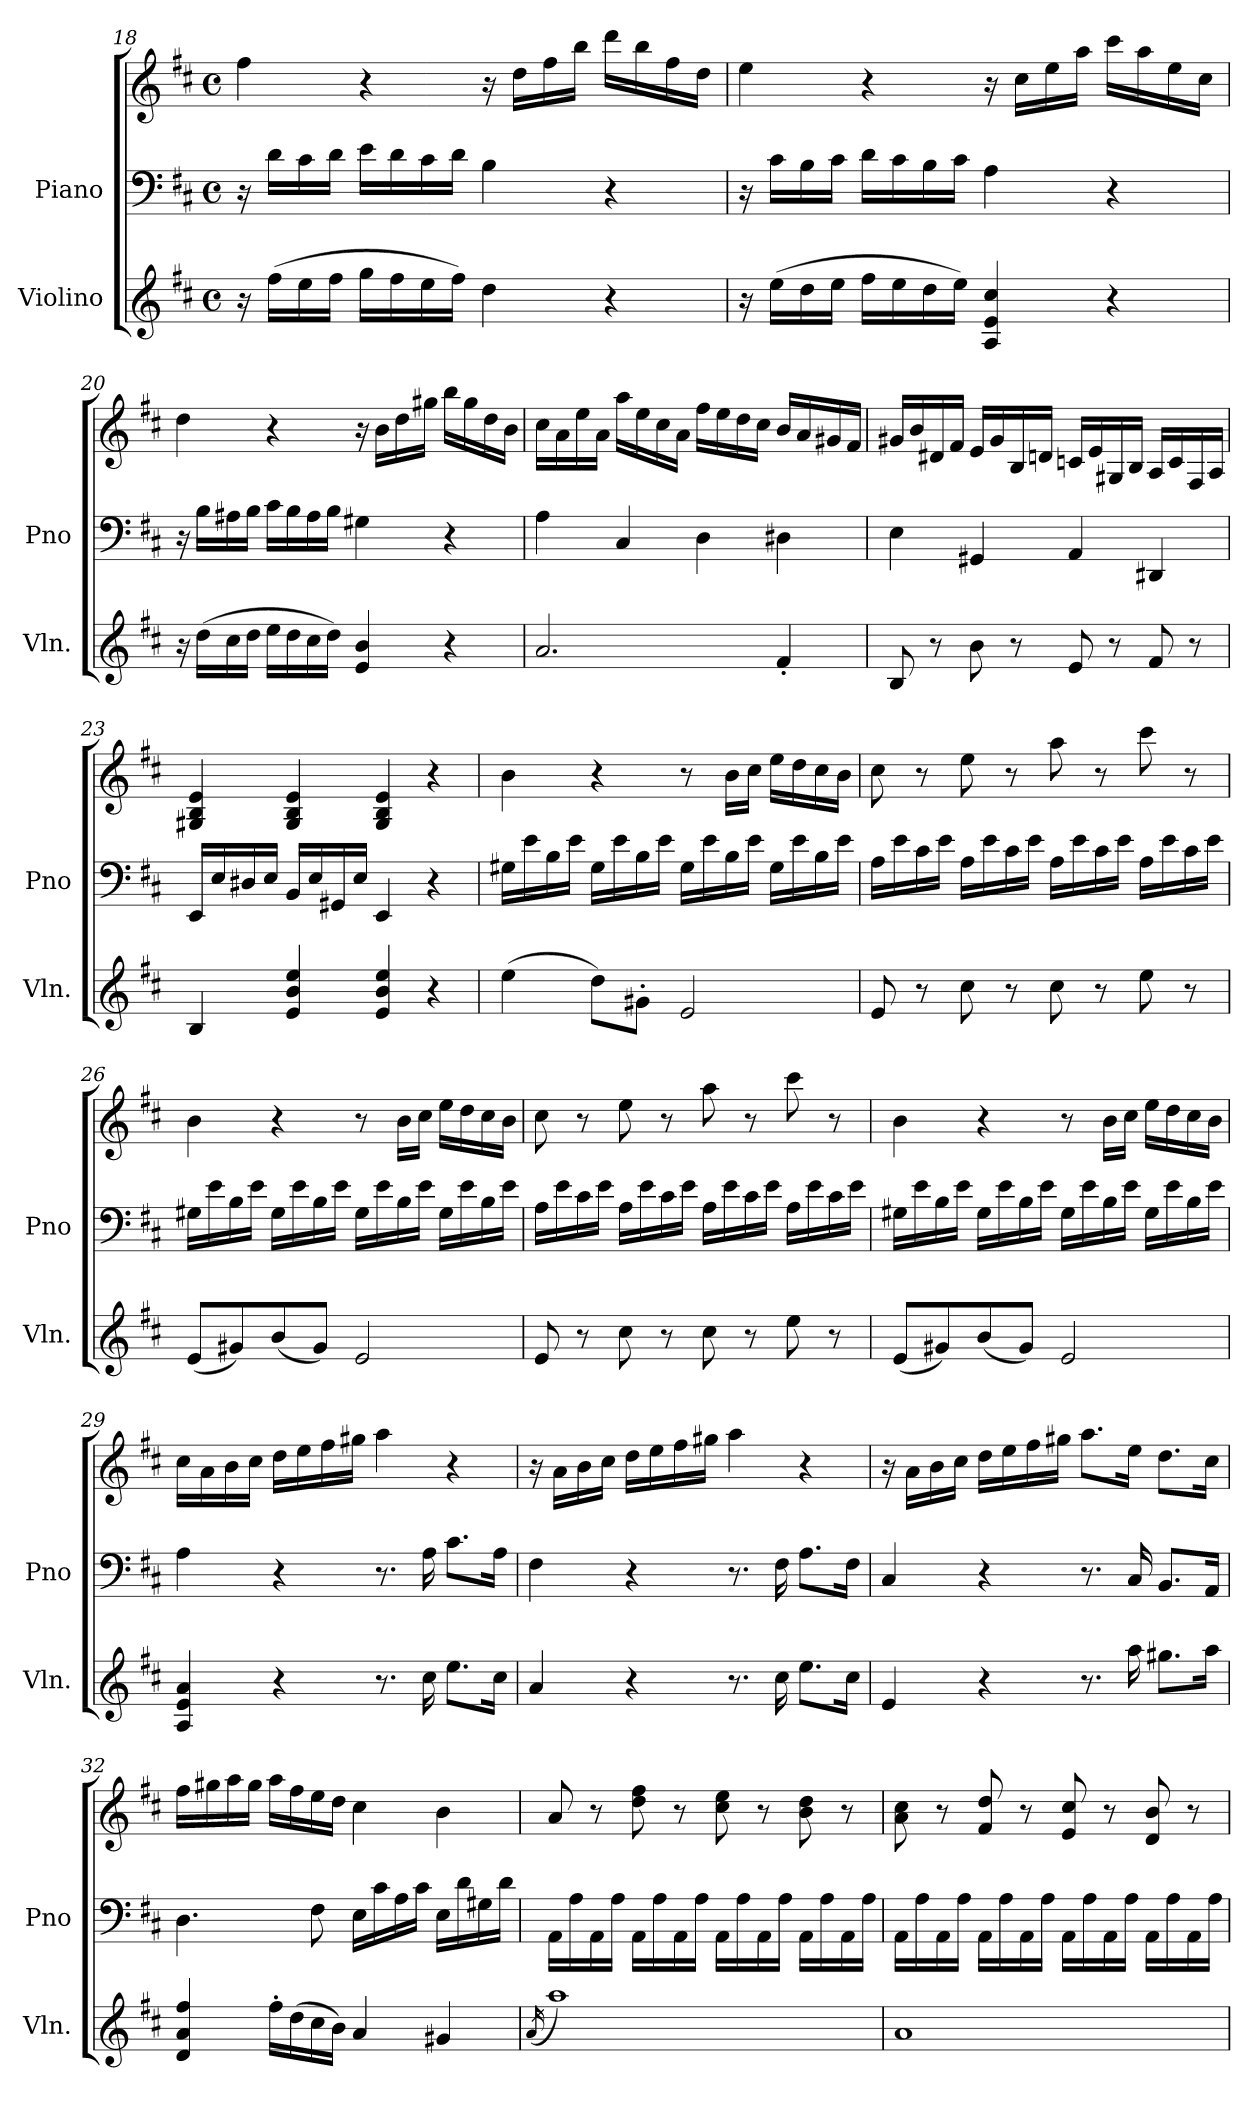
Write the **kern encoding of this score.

**kern	**kern	**kern
*part2	*part1	*part1
*staff3	*staff2	*staff1
*I"Violino	*I"Piano	*
*I'Vln.	*I'Pno	*
!!LO:LB:g=z
*clefG2	*clefF4	*clefG2
*k[f#c#]	*k[f#c#]	*k[f#c#]
*M4/4	*M4/4	*M4/4
*met(c)	*met(c)	*met(c)
=18	=18	=18
16r	16r	4ff#\
(>16ff#\LL	16d\LL	.
16ee\	16c#\	.
16ff#\JJ	16d\JJ	.
16gg\LL	16e\LL	4r
16ff#\	16d\	.
16ee\	16c#\	.
16ff#\JJ)	16d\JJ	.
4dd\	4B\	16r
.	.	16dd\LL
.	.	16ff#\
.	.	16bb\JJ
4r	4r	16ddd\LL
.	.	16bb\
.	.	16ff#\
.	.	16dd\JJ
=19	=19	=19
16r	16r	4ee\
(>16ee\LL	16c#\LL	.
16dd\	16B\	.
16ee\JJ	16c#\JJ	.
16ff#\LL	16d\LL	4r
16ee\	16c#\	.
16dd\	16B\	.
16ee\JJ)	16c#\JJ	.
4A/ 4e/ 4cc#/	4A\	16r
.	.	16cc#\LL
.	.	16ee\
.	.	16aa\JJ
4r	4r	16ccc#\LL
.	.	16aa\
.	.	16ee\
.	.	16cc#\JJ
!!LO:PB:g=z
=20	=20	=20
16r	16r	4dd\
(>16dd\LL	16B\LL	.
16cc#\	16A#X\	.
16dd\JJ	16B\JJ	.
16ee\LL	16c#\LL	4r
16dd\	16B\	.
16cc#\	16A#\	.
16dd\JJ)	16B\JJ	.
4e/ 4b/	4G#X\	16r
.	.	16b\LL
.	.	16dd\
.	.	16gg#X\JJ
4r	4r	16bb\LL
.	.	16gg#\
.	.	16dd\
.	.	16b\JJ
=21	=21	=21
2.a/	4A\	16cc#\LL
.	.	16a\
.	.	16ee\
.	.	16a\JJ
.	4C#/	16aa\LL
.	.	16ee\
.	.	16cc#\
.	.	16a\JJ
.	4D\	16ff#\LL
.	.	16ee\
.	.	16dd\
.	.	16cc#\JJ
4f#'/	4D#X\	16b/LL
.	.	16a/
.	.	16g#X/
.	.	16f#/JJ
!!LO:PB:g=z
=22	=22	=22
8B/	4E\	16g#X/LL
.	.	16b/
8r	.	16d#X/
.	.	16f#/JJ
8b\	4GG#X/	16e/LL
.	.	16g#/
8r	.	16B/
.	.	16dn/JJ
8e/	4AA/	16cn/LL
.	.	16e/
8r	.	16G#X/
.	.	16B/JJ
8f#/	4DD#X/	16A/LL
.	.	16c/
8r	.	16F#/
.	.	16A/JJ
=23	=23	=23
4B/	16EE/LL	4G#X/ 4B/ 4e/
.	16E/	.
.	16D#X/	.
.	16E/JJ	.
4e/ 4b/ 4ee/	16BB/LL	4G#/ 4B/ 4e/
.	16E/	.
.	16GG#X/	.
.	16E/JJ	.
4e/ 4b/ 4ee/	4EE/	4G#/ 4B/ 4e/
4r	4r	4r
!!LO:LB:g=z
=24	=24	=24
(>4ee\	16G#X\LL	4b\
.	16e\	.
.	16B\	.
.	16e\JJ	.
8dd\L)	16G#\LL	4r
.	16e\	.
8g#X'\J	16B\	.
.	16e\JJ	.
2e/	16G#\LL	8r
.	16e\	.
.	16B\	16b\LL
.	16e\JJ	16cc#\JJ
.	16G#\LL	16ee\LL
.	16e\	16dd\
.	16B\	16cc#\
.	16e\JJ	16b\JJ
=25	=25	=25
8e/	16A\LL	8cc#\
.	16e\	.
8r	16c#\	8r
.	16e\JJ	.
8cc#\	16A\LL	8ee\
.	16e\	.
8r	16c#\	8r
.	16e\JJ	.
8cc#\	16A\LL	8aa\
.	16e\	.
8r	16c#\	8r
.	16e\JJ	.
8ee\	16A\LL	8ccc#\
.	16e\	.
8r	16c#\	8r
.	16e\JJ	.
!!LO:LB:g=z
=26	=26	=26
(<8e/L	16G#X\LL	4b\
.	16e\	.
8g#X/)	16B\	.
.	16e\JJ	.
(<8b/	16G#\LL	4r
.	16e\	.
8g#/J)	16B\	.
.	16e\JJ	.
2e/	16G#\LL	8r
.	16e\	.
.	16B\	16b\LL
.	16e\JJ	16cc#\JJ
.	16G#\LL	16ee\LL
.	16e\	16dd\
.	16B\	16cc#\
.	16e\JJ	16b\JJ
=27	=27	=27
8e/	16A\LL	8cc#\
.	16e\	.
8r	16c#\	8r
.	16e\JJ	.
8cc#\	16A\LL	8ee\
.	16e\	.
8r	16c#\	8r
.	16e\JJ	.
8cc#\	16A\LL	8aa\
.	16e\	.
8r	16c#\	8r
.	16e\JJ	.
8ee\	16A\LL	8ccc#\
.	16e\	.
8r	16c#\	8r
.	16e\JJ	.
!!LO:LB:g=z
=28	=28	=28
(<8e/L	16G#X\LL	4b\
.	16e\	.
8g#X/)	16B\	.
.	16e\JJ	.
(<8b/	16G#\LL	4r
.	16e\	.
8g#/J)	16B\	.
.	16e\JJ	.
2e/	16G#\LL	8r
.	16e\	.
.	16B\	16b\LL
.	16e\JJ	16cc#\JJ
.	16G#\LL	16ee\LL
.	16e\	16dd\
.	16B\	16cc#\
.	16e\JJ	16b\JJ
=29	=29	=29
4A/ 4e/ 4a/	4A\	16cc#\LL
.	.	16a\
.	.	16b\
.	.	16cc#\JJ
4r	4r	16dd\LL
.	.	16ee\
.	.	16ff#\
.	.	16gg#X\JJ
8.r	8.r	4aa\
16cc#\	16A\	.
8.ee\L	8.c#\L	4r
16cc#\Jk	16A\Jk	.
!!LO:PB:g=z
=30	=30	=30
4a/	4F#\	16r
.	.	16a\LL
.	.	16b\
.	.	16cc#\JJ
4r	4r	16dd\LL
.	.	16ee\
.	.	16ff#\
.	.	16gg#X\JJ
8.r	8.r	4aa\
16cc#\	16F#\	.
8.ee\L	8.A\L	4r
16cc#\Jk	16F#\Jk	.
=31	=31	=31
4e/	4C#/	16r
.	.	16a\LL
.	.	16b\
.	.	16cc#\JJ
4r	4r	16dd\LL
.	.	16ee\
.	.	16ff#\
.	.	16gg#X\JJ
8.r	8.r	8.aa\L
16aa\	16C#/	16ee\Jk
8.gg#X\L	8.BB/L	8.dd\L
16aa\Jk	16AA/Jk	16cc#\Jk
!!LO:PB:g=z
=32	=32	=32
4d/ 4a/ 4ff#/	4.D\	16ff#\LL
.	.	16gg#X\
.	.	16aa\
.	.	16gg#\JJ
16ff#'\LL	.	16aa\LL
(>16dd\	.	16ff#\
16cc#\	8F#\	16ee\
16b\JJ)	.	16dd\JJ
4a/	16E\LL	4cc#\
.	16c#\	.
.	16A\	.
.	16c#\JJ	.
4g#X/	16E\LL	4b\
.	16d\	.
.	16G#X\	.
.	16d\JJ	.
=33	=33	=33
(<16qa/	.	.
1aa)	16AA\LL	8a/
.	16A\	.
.	16AA\	8r
.	16A\JJ	.
.	16AA\LL	8dd\ 8ff#\
.	16A\	.
.	16AA\	8r
.	16A\JJ	.
.	16AA\LL	8cc#\ 8ee\
.	16A\	.
.	16AA\	8r
.	16A\JJ	.
.	16AA\LL	8b\ 8dd\
.	16A\	.
.	16AA\	8r
.	16A\JJ	.
!!LO:LB:g=z
=34	=34	=34
1a	16AA\LL	8a\ 8cc#\
.	16A\	.
.	16AA\	8r
.	16A\JJ	.
.	16AA\LL	8f#/ 8dd/
.	16A\	.
.	16AA\	8r
.	16A\JJ	.
.	16AA\LL	8e/ 8cc#/
.	16A\	.
.	16AA\	8r
.	16A\JJ	.
.	16AA\LL	8d/ 8b/
.	16A\	.
.	16AA\	8r
.	16A\JJ	.
=	=	=
*-	*-	*-
